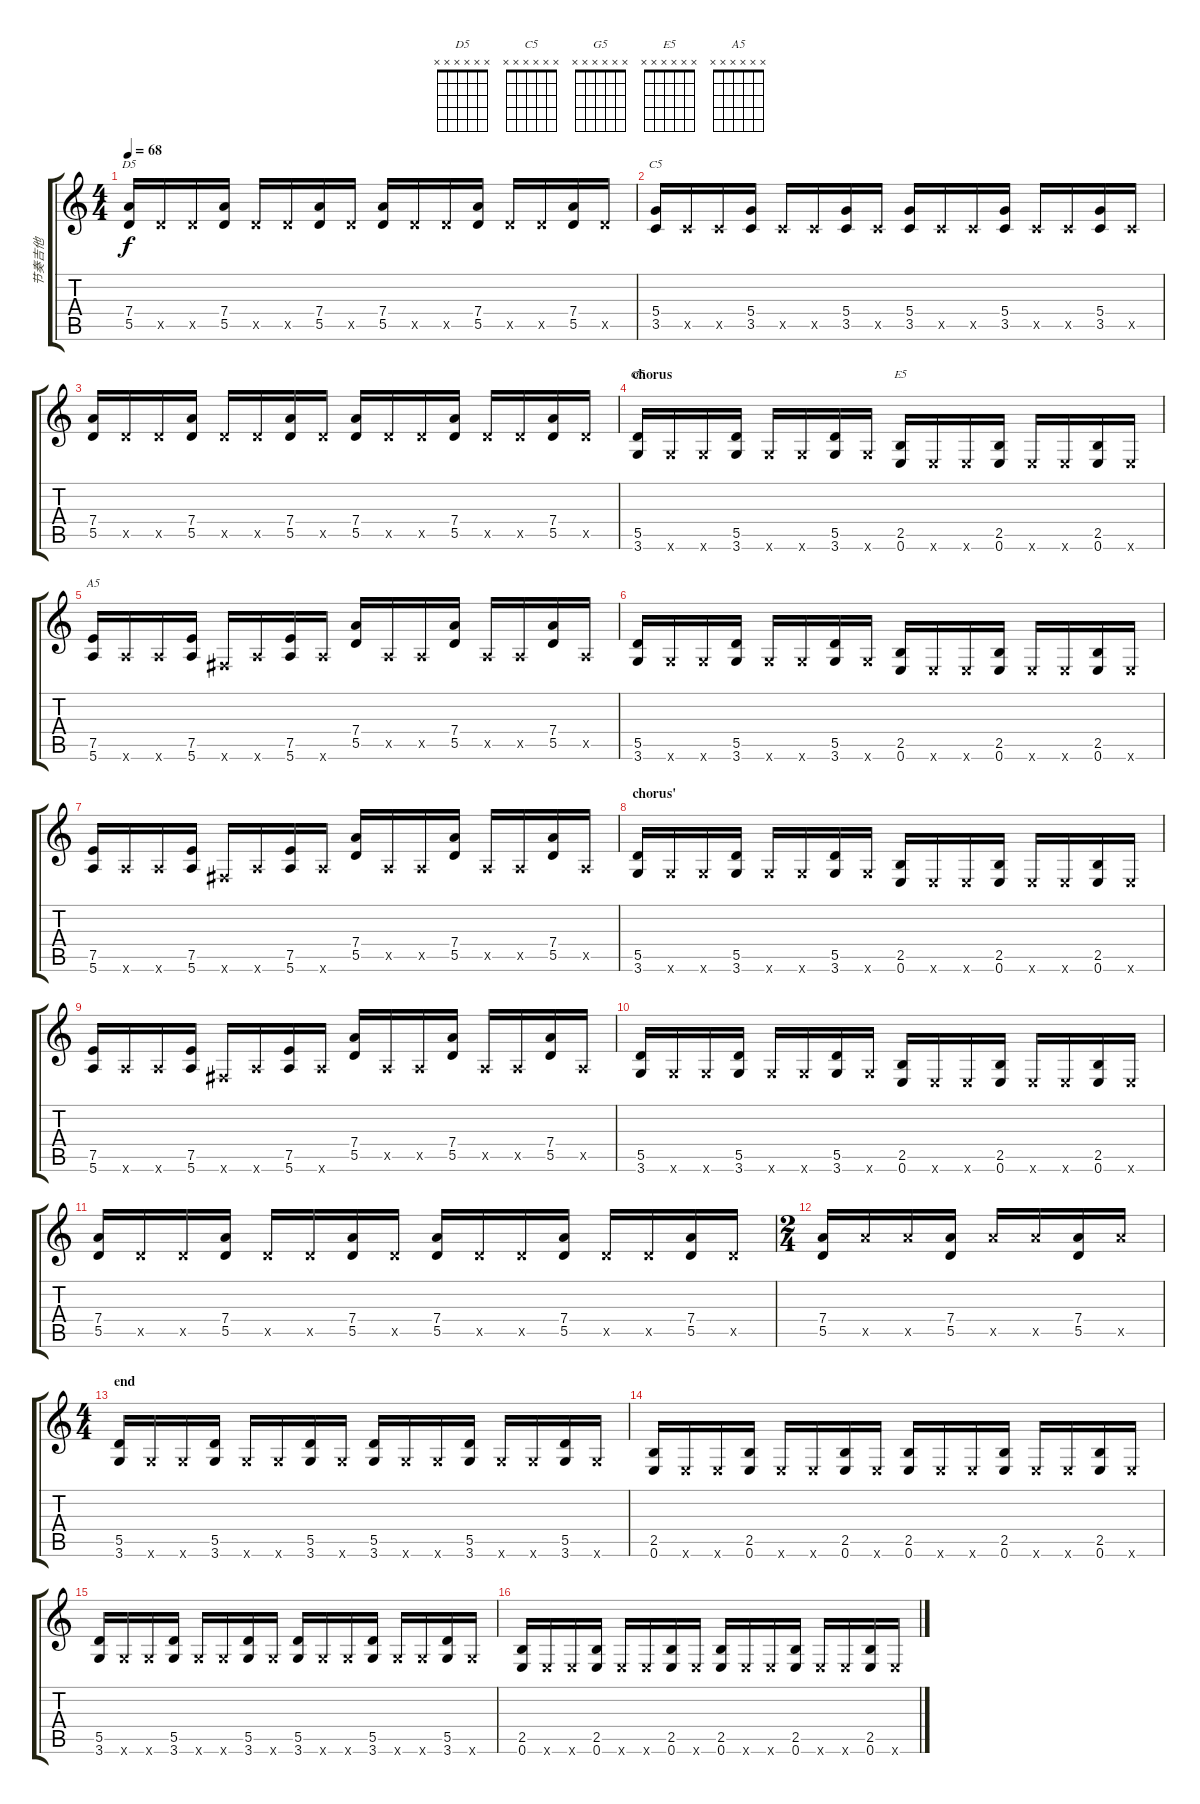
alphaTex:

\track ("节奏吉他" "节奏吉他") {instrument overdrivenguitar}
\staff {score tabs}
\tuning (E4 B3 G3 D3 A2 E2) {hide}
\chord ("D5" x x x x x x) {firstfret 0}
\chord ("C5" x x x x x x) {firstfret 0}
\chord ("G5" x x x x x x) {firstfret 0}
\chord ("E5" x x x x x x) {firstfret 0}
\chord ("A5" x x x x x x) {firstfret 0}
\ts (4 4)
\tempo 68
\clef g2
\ks c
(7.4 5.5).16{ch "D5" dy f} 5.5{x}.16 5.5{x}.16 (7.4 5.5).16 5.5{x}.16 5.5{x}.16 (7.4 5.5).16 5.5{x}.16 (7.4 5.5).16 5.5{x}.16 5.5{x}.16 (7.4 5.5).16 5.5{x}.16 5.5{x}.16 (7.4 5.5).16 5.5{x}.16 |
(5.4 3.5).16{ch "C5"} 3.5{x}.16 3.5{x}.16 (5.4 3.5).16 3.5{x}.16 3.5{x}.16 (5.4 3.5).16 3.5{x}.16 (5.4 3.5).16 3.5{x}.16 3.5{x}.16 (5.4 3.5).16 3.5{x}.16 3.5{x}.16 (5.4 3.5).16 3.5{x}.16 |
(7.4 5.5).16 5.5{x}.16 5.5{x}.16 (7.4 5.5).16 5.5{x}.16 5.5{x}.16 (7.4 5.5).16 5.5{x}.16 (7.4 5.5).16 5.5{x}.16 5.5{x}.16 (7.4 5.5).16 5.5{x}.16 5.5{x}.16 (7.4 5.5).16 5.5{x}.16 |
\section ("" "chorus")
(5.5 3.6).16{ch "G5" volume 13} 3.6{x}.16 3.6{x}.16 (5.5 3.6).16 3.6{x}.16 3.6{x}.16 (5.5 3.6).16 3.6{x}.16 (2.5 0.6).16{ch "E5"} 0.6{x}.16 0.6{x}.16 (2.5 0.6).16 0.6{x}.16 0.6{x}.16 (2.5 0.6).16 0.6{x}.16 |
(7.5 5.6).16{ch "A5"} 5.6{x}.16 5.6{x}.16 (7.5 5.6).16 2.6{x}.16 5.6{x}.16 (7.5 5.6).16 5.6{x}.16 (7.4 5.5).16 0.5{x}.16 0.5{x}.16 (7.4 5.5).16 0.5{x}.16 0.5{x}.16 (7.4 5.5).16 0.5{x}.16 |
(5.5 3.6).16{volume 13} 3.6{x}.16 3.6{x}.16 (5.5 3.6).16 3.6{x}.16 3.6{x}.16 (5.5 3.6).16 3.6{x}.16 (2.5 0.6).16 0.6{x}.16 0.6{x}.16 (2.5 0.6).16 0.6{x}.16 0.6{x}.16 (2.5 0.6).16 0.6{x}.16 |
(7.5 5.6).16 5.6{x}.16 5.6{x}.16 (7.5 5.6).16 2.6{x}.16 5.6{x}.16 (7.5 5.6).16 5.6{x}.16 (7.4 5.5).16 0.5{x}.16 0.5{x}.16 (7.4 5.5).16 0.5{x}.16 0.5{x}.16 (7.4 5.5).16 0.5{x}.16 |
\section ("" "chorus'")
(5.5 3.6).16{volume 13} 3.6{x}.16 3.6{x}.16 (5.5 3.6).16 3.6{x}.16 3.6{x}.16 (5.5 3.6).16 3.6{x}.16 (2.5 0.6).16 0.6{x}.16 0.6{x}.16 (2.5 0.6).16 0.6{x}.16 0.6{x}.16 (2.5 0.6).16 0.6{x}.16 |
(7.5 5.6).16 5.6{x}.16 5.6{x}.16 (7.5 5.6).16 2.6{x}.16 5.6{x}.16 (7.5 5.6).16 5.6{x}.16 (7.4 5.5).16 0.5{x}.16 0.5{x}.16 (7.4 5.5).16 0.5{x}.16 0.5{x}.16 (7.4 5.5).16 0.5{x}.16 |
(5.5 3.6).16{volume 13} 3.6{x}.16 3.6{x}.16 (5.5 3.6).16 3.6{x}.16 3.6{x}.16 (5.5 3.6).16 3.6{x}.16 (2.5 0.6).16 0.6{x}.16 0.6{x}.16 (2.5 0.6).16 0.6{x}.16 0.6{x}.16 (2.5 0.6).16 0.6{x}.16 |
(7.4 5.5).16 5.5{x}.16 5.5{x}.16 (7.4 5.5).16 5.5{x}.16 5.5{x}.16 (7.4 5.5).16 5.5{x}.16 (7.4 5.5).16 5.5{x}.16 5.5{x}.16 (7.4 5.5).16 5.5{x}.16 5.5{x}.16 (7.4 5.5).16 5.5{x}.16 |
\ts (2 4)
(7.4 5.5).16 12.5{x}.16 12.5{x}.16 (7.4 5.5).16 12.5{x}.16 12.5{x}.16 (7.4 5.5).16 12.5{x}.16 |
\ts (4 4)
\section ("" "end")
(5.5 3.6).16 3.6{x}.16 3.6{x}.16 (5.5 3.6).16 3.6{x}.16 3.6{x}.16 (5.5 3.6).16 3.6{x}.16 (5.5 3.6).16 3.6{x}.16 3.6{x}.16 (5.5 3.6).16 3.6{x}.16 3.6{x}.16 (5.5 3.6).16 3.6{x}.16 |
(2.5 0.6).16 0.6{x}.16 0.6{x}.16 (2.5 0.6).16 0.6{x}.16 0.6{x}.16 (2.5 0.6).16 0.6{x}.16 (2.5 0.6).16 0.6{x}.16 0.6{x}.16 (2.5 0.6).16 0.6{x}.16 0.6{x}.16 (2.5 0.6).16 0.6{x}.16 |
(5.5 3.6).16 3.6{x}.16 3.6{x}.16 (5.5 3.6).16 3.6{x}.16 3.6{x}.16 (5.5 3.6).16 3.6{x}.16 (5.5 3.6).16 3.6{x}.16 3.6{x}.16 (5.5 3.6).16 3.6{x}.16 3.6{x}.16 (5.5 3.6).16 3.6{x}.16 |
(2.5 0.6).16 0.6{x}.16 0.6{x}.16 (2.5 0.6).16 0.6{x}.16 0.6{x}.16 (2.5 0.6).16 0.6{x}.16 (2.5 0.6).16 0.6{x}.16 0.6{x}.16 (2.5 0.6).16 0.6{x}.16 0.6{x}.16 (2.5 0.6).16 0.6{x}.16
